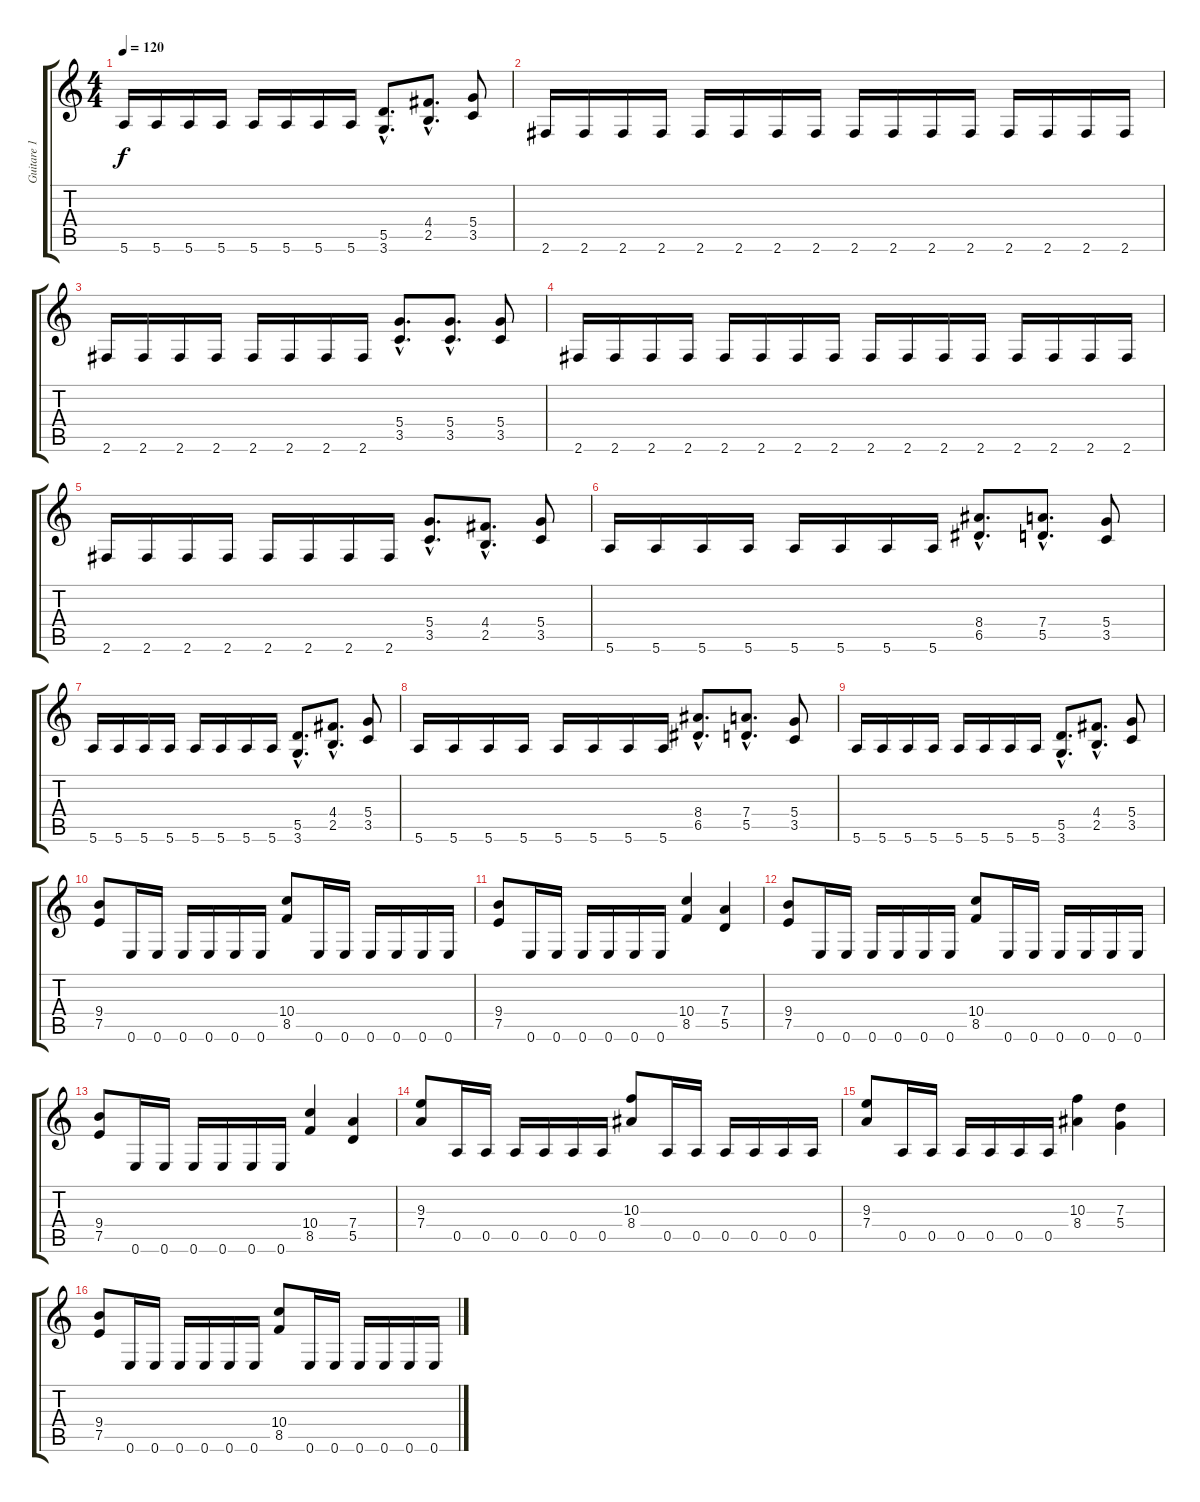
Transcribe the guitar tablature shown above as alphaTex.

\track ("Guitare 1" "Guitare 1") {instrument distortionguitar}
\staff {score tabs}
\tuning (E4 B3 G3 D3 A2 E2) {hide}
\ts (4 4)
\tempo 120
\clef g2
\ks c
5.6.16{dy f} 5.6.16 5.6.16 5.6.16 5.6.16 5.6.16 5.6.16 5.6.16 (5.5{hac} 3.6{hac}).8{d} (4.4{hac} 2.5{hac}).8{d} (5.4 3.5).8 |
2.6.16 2.6.16 2.6.16 2.6.16 2.6.16 2.6.16 2.6.16 2.6.16 2.6.16 2.6.16 2.6.16 2.6.16 2.6.16 2.6.16 2.6.16 2.6.16 |
2.6.16 2.6.16 2.6.16 2.6.16 2.6.16 2.6.16 2.6.16 2.6.16 (5.4{hac} 3.5{hac}).8{d} (5.4{hac} 3.5{hac}).8{d} (5.4 3.5).8 |
2.6.16 2.6.16 2.6.16 2.6.16 2.6.16 2.6.16 2.6.16 2.6.16 2.6.16 2.6.16 2.6.16 2.6.16 2.6.16 2.6.16 2.6.16 2.6.16 |
2.6.16 2.6.16 2.6.16 2.6.16 2.6.16 2.6.16 2.6.16 2.6.16 (5.4{hac} 3.5{hac}).8{d} (4.4{hac} 2.5{hac}).8{d} (5.4 3.5).8 |
5.6.16 5.6.16 5.6.16 5.6.16 5.6.16 5.6.16 5.6.16 5.6.16 (8.4{hac} 6.5{hac}).8{d} (7.4{hac} 5.5{hac}).8{d} (5.4 3.5).8 |
5.6.16 5.6.16 5.6.16 5.6.16 5.6.16 5.6.16 5.6.16 5.6.16 (5.5{hac} 3.6{hac}).8{d} (4.4{hac} 2.5{hac}).8{d} (5.4 3.5).8 |
5.6.16 5.6.16 5.6.16 5.6.16 5.6.16 5.6.16 5.6.16 5.6.16 (8.4{hac} 6.5{hac}).8{d} (7.4{hac} 5.5{hac}).8{d} (5.4 3.5).8 |
5.6.16 5.6.16 5.6.16 5.6.16 5.6.16 5.6.16 5.6.16 5.6.16 (5.5{hac} 3.6{hac}).8{d} (4.4{hac} 2.5{hac}).8{d} (5.4 3.5).8 |
(9.4 7.5).8 0.6.16 0.6.16 0.6.16 0.6.16 0.6.16 0.6.16 (10.4 8.5).8 0.6.16 0.6.16 0.6.16 0.6.16 0.6.16 0.6.16 |
(9.4 7.5).8 0.6.16 0.6.16 0.6.16 0.6.16 0.6.16 0.6.16 (10.4 8.5).4 (7.4 5.5).4 |
(9.4 7.5).8 0.6.16 0.6.16 0.6.16 0.6.16 0.6.16 0.6.16 (10.4 8.5).8 0.6.16 0.6.16 0.6.16 0.6.16 0.6.16 0.6.16 |
(9.4 7.5).8 0.6.16 0.6.16 0.6.16 0.6.16 0.6.16 0.6.16 (10.4 8.5).4 (7.4 5.5).4 |
(9.3 7.4).8 0.5.16 0.5.16 0.5.16 0.5.16 0.5.16 0.5.16 (10.3 8.4).8 0.5.16 0.5.16 0.5.16 0.5.16 0.5.16 0.5.16 |
(9.3 7.4).8 0.5.16 0.5.16 0.5.16 0.5.16 0.5.16 0.5.16 (10.3 8.4).4 (7.3 5.4).4 |
(9.4 7.5).8 0.6.16 0.6.16 0.6.16 0.6.16 0.6.16 0.6.16 (10.4 8.5).8 0.6.16 0.6.16 0.6.16 0.6.16 0.6.16 0.6.16
